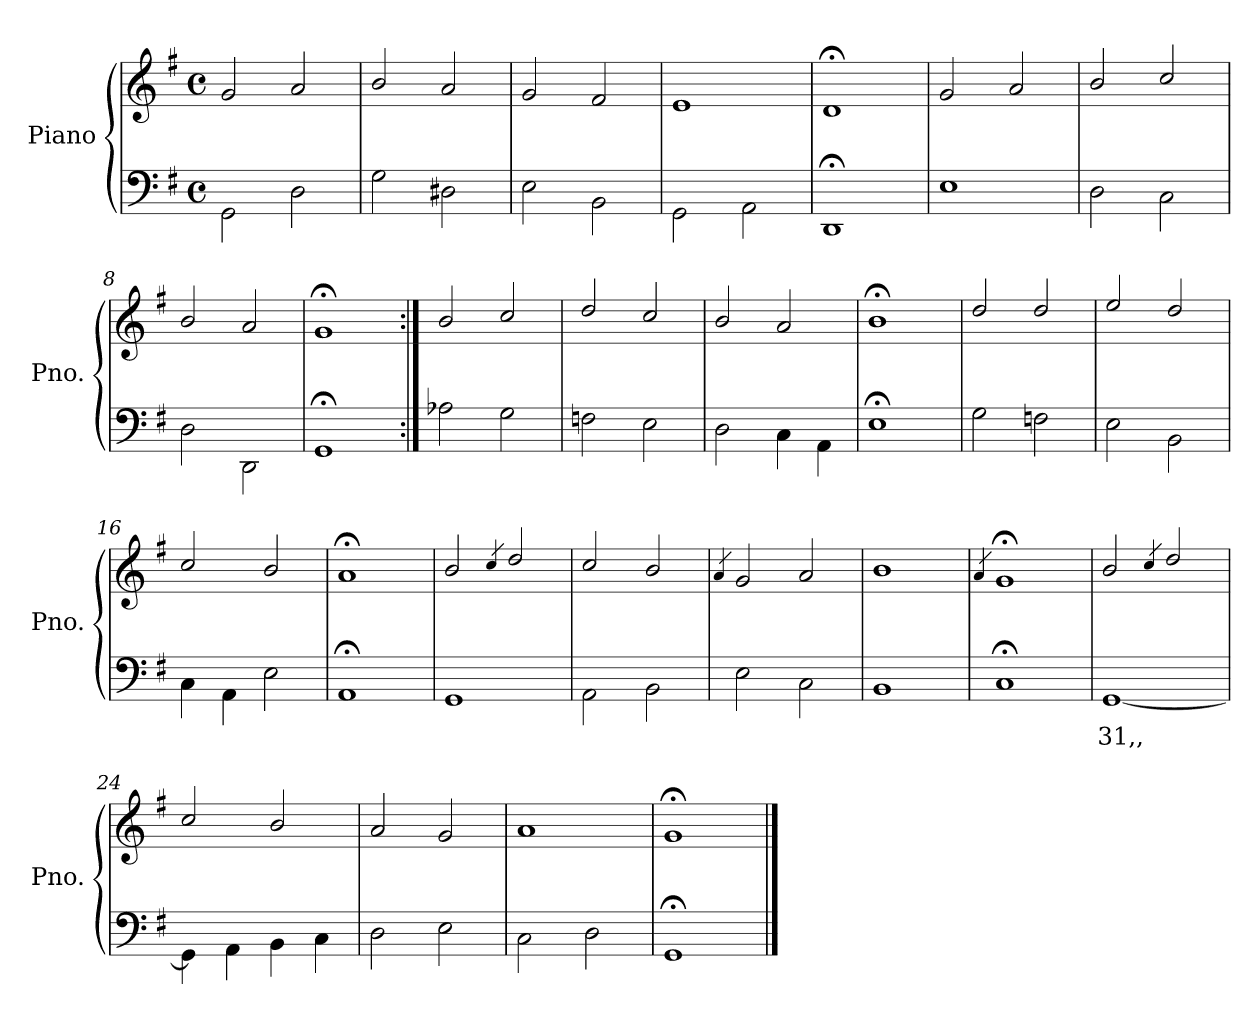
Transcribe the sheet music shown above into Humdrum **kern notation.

**kern	**text	**kern
*part1	*part1	*part1
*staff2	*staff2	*staff1
*I"Piano	*	*
*I'Pno.	*	*
*clefF4	*	*clefG2
*k[f#]	*	*k[f#]
*G:	*	*G:
*M4/4	*	*M4/4
*met(c)	*	*met(c)
=1	=1	=1
2GG\	.	2g/
2D\	.	2a/
=2	=2	=2
2G\	.	2b/
2D#X\	.	2a/
=3	=3	=3
2E\	.	2g/
2BB\	.	2f#/
=4	=4	=4
2GG\	.	1e
2AA\	.	.
=5	=5	=5
1DD;	.	1d;<
=6	=6	=6
1E	.	2g/
.	.	2a/
=7	=7	=7
2D\	.	2b/
2C\	.	2cc/
=8	=8	=8
2D\	.	2b/
2DD\	.	2a/
=9	=9	=9
1GG;	.	1g;<
!!LO:LB:g=z
=10:|!	=10:|!	=10:|!
2A-X\	.	2b/
2G\	.	2cc/
=11	=11	=11
2Fn\	.	2dd/
2E\	.	2cc/
=12	=12	=12
2D\	.	2b/
4C\	.	2a/
4AA\	.	.
=13	=13	=13
1E;	.	1b;<
=14	=14	=14
2G\	.	2dd/
2Fn\	.	2dd/
=15	=15	=15
2E\	.	2ee/
2BB\	.	2dd/
=16	=16	=16
4C\	.	2cc/
4AA\	.	.
2E\	.	2b/
=17	=17	=17
1AA;	.	1a;<
!!LO:PB:g=z
=18	=18	=18
1GG	.	2b/
.	.	4qcc/
.	.	2dd/
=19	=19	=19
2AA\	.	2cc/
2BB\	.	2b/
=20	=20	=20
.	.	4qa/
2E\	.	2g/
2C\	.	2a/
=21	=21	=21
1BB	.	1b
=22	=22	=22
.	.	4qa/
1C;	.	1g;<
=23	=23	=23
!	!LO:LY:b	!
[<1GG	31,,	2b/
.	.	4qcc/
.	.	2dd/
=24	=24	=24
4GG\]	.	2cc/
4AA\	.	.
4BB\	.	2b/
4C\	.	.
=25	=25	=25
2D\	.	2a/
2E\	.	2g/
=26	=26	=26
2C\	.	1a
2D\	.	.
=27	=27	=27
1GG;	.	1g;<
==	==	==
*-	*-	*-
